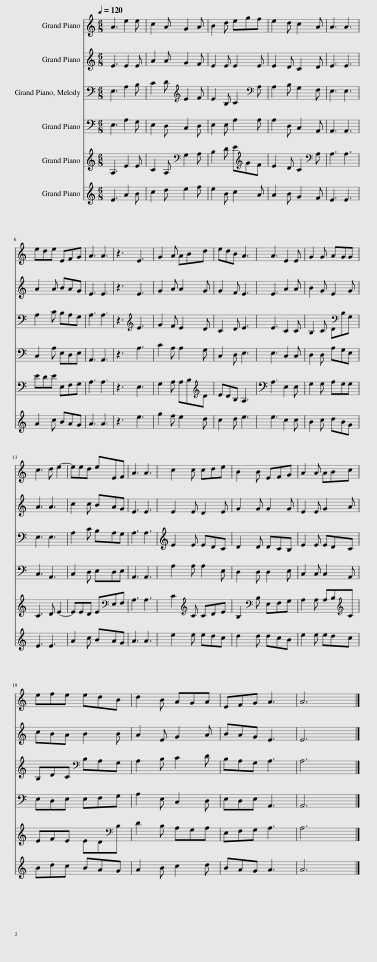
X:1
%%score 1 2 3 4 5 6
L:1/8
Q:1/4=120
M:6/8
I:linebreak $
K:C
V:1 treble
V:2 treble
V:3 bass
V:4 bass
V:5 treble
V:6 treble
V:1
 A3 e2 e | c2 A G2 A | B2 d egf | e2 d c2 A | A3 A3 |$ %5
 ede EFG | A3 A3 | z3 E3 | G2 A ABd | edB A3 | %10
 A3 E2 E | G2 G AGG |$ c3 d e2- | eed eEF | A3 A3 | %15
 c2 c cde | B2 B EFG | A2 A ABc |$ efe edB | d2 B AGA | %20
 EFG A3 | A6 |] %22
V:2
 E3 E2 E | A2 A G2 F | E2 E E2 E | E2 D C2 D | E3 E3 |$ %5
 A2 A BAG | E3 E3 | z3 E3 | G2 A A2 G | G2 F E3 | %10
 E3 A2 A | B2 G E2 G |$ A3 A3 | c2 c BAG | E3 E3 | %15
 E2 E D2 E | G2 G G2 G | E2 E G2 A |$ cBA B2 B | A2 E G2 A | %20
 BAG E3 | E6 |] %22
V:3
 E,3 A,2 B, | C2 D[K:treble] E2 F | E2 B, C2[K:bass] A, | A,2 B, G,2 F, | E,3 E,3 |$ %5
 A,2 C B,A,G, | A,3 A,3 | z3[K:treble] E3 | G2 F E2 D | C2 D E3 | %10
 E3 C2 C | B,2 C D[K:bass]B,G, |$ E,3 E,3 | A,2 C B,A,G, | A,3 A,3 | %15
 E2 E EDC | D2 D DCB, | E2 E EDC |$ B,DC[K:bass] B,A,G, | A,2 B, C2 D | %20
 B,A,G, A,3 | A,6 |] %22
V:4
 E,3 A,2 G, | E,2 D, C,2 D, | E,2 E, A,2 A, | A,2 D, C,2 A,, | A,,3 A,,3 |$ %5
 C,2 A, E,D,E, | A,,3 A,,3 | z3 A,3 | C2 A, A,2 G, | C,2 D, E,3 | %10
 E,3 C,2 C, | D,2 D, A,G,E, |$ C,3 A,,3 | C,2 D, E,D,E, | A,,3 A,,3 | %15
 A,2 A, A,2 E, | D,2 D, D,2 E, | C,2 C, C,2 A,, |$ E,D,E, E,F,G, | A,2 E, C,2 D, | %20
 E,D,E, A,,3 | A,,6 |] %22
V:5
 A,3 E2 E | C2 A,[K:bass] G,2 A, | B,2 D E[K:treble]GF | E2 D C2[K:bass] A, | A,3 A,3 |$ %5
 EDE E,F,G, | A,3 A,3 | z3 E,3 | G,2 A, A,B,[K:treble]D | EDB, A,3 | %10
 A,3 E,2 E, | G,2 G, A,G,G, |$ C3 D E2- | EED E[K:bass]E,F, | A,3 A,3 | %15
 C2[K:treble] C CDE | B,2[K:bass] B, E,F,G, | A,2 A, A,B,[K:treble]C |$ EFE ED[K:bass]B, | D2 B, A,G,A, | %20
 E,F,G, A,3 | A,6 |] %22
V:6
 E3 A2 B | c2 d e2 f | e2 B c2 A | A2 B G2 F | E3 E3 |$ %5
 A2 c BAG | A3 A3 | z3 e3 | g2 f e2 d | c2 d e3 | %10
 e3 c2 c | B2 c dBG |$ E3 E3 | A2 c BAG | A3 A3 | %15
 e2 e edc | d2 d dcB | e2 e edc |$ Bdc BAG | A2 B c2 d | %20
 BAG A3 | A6 |] %22
